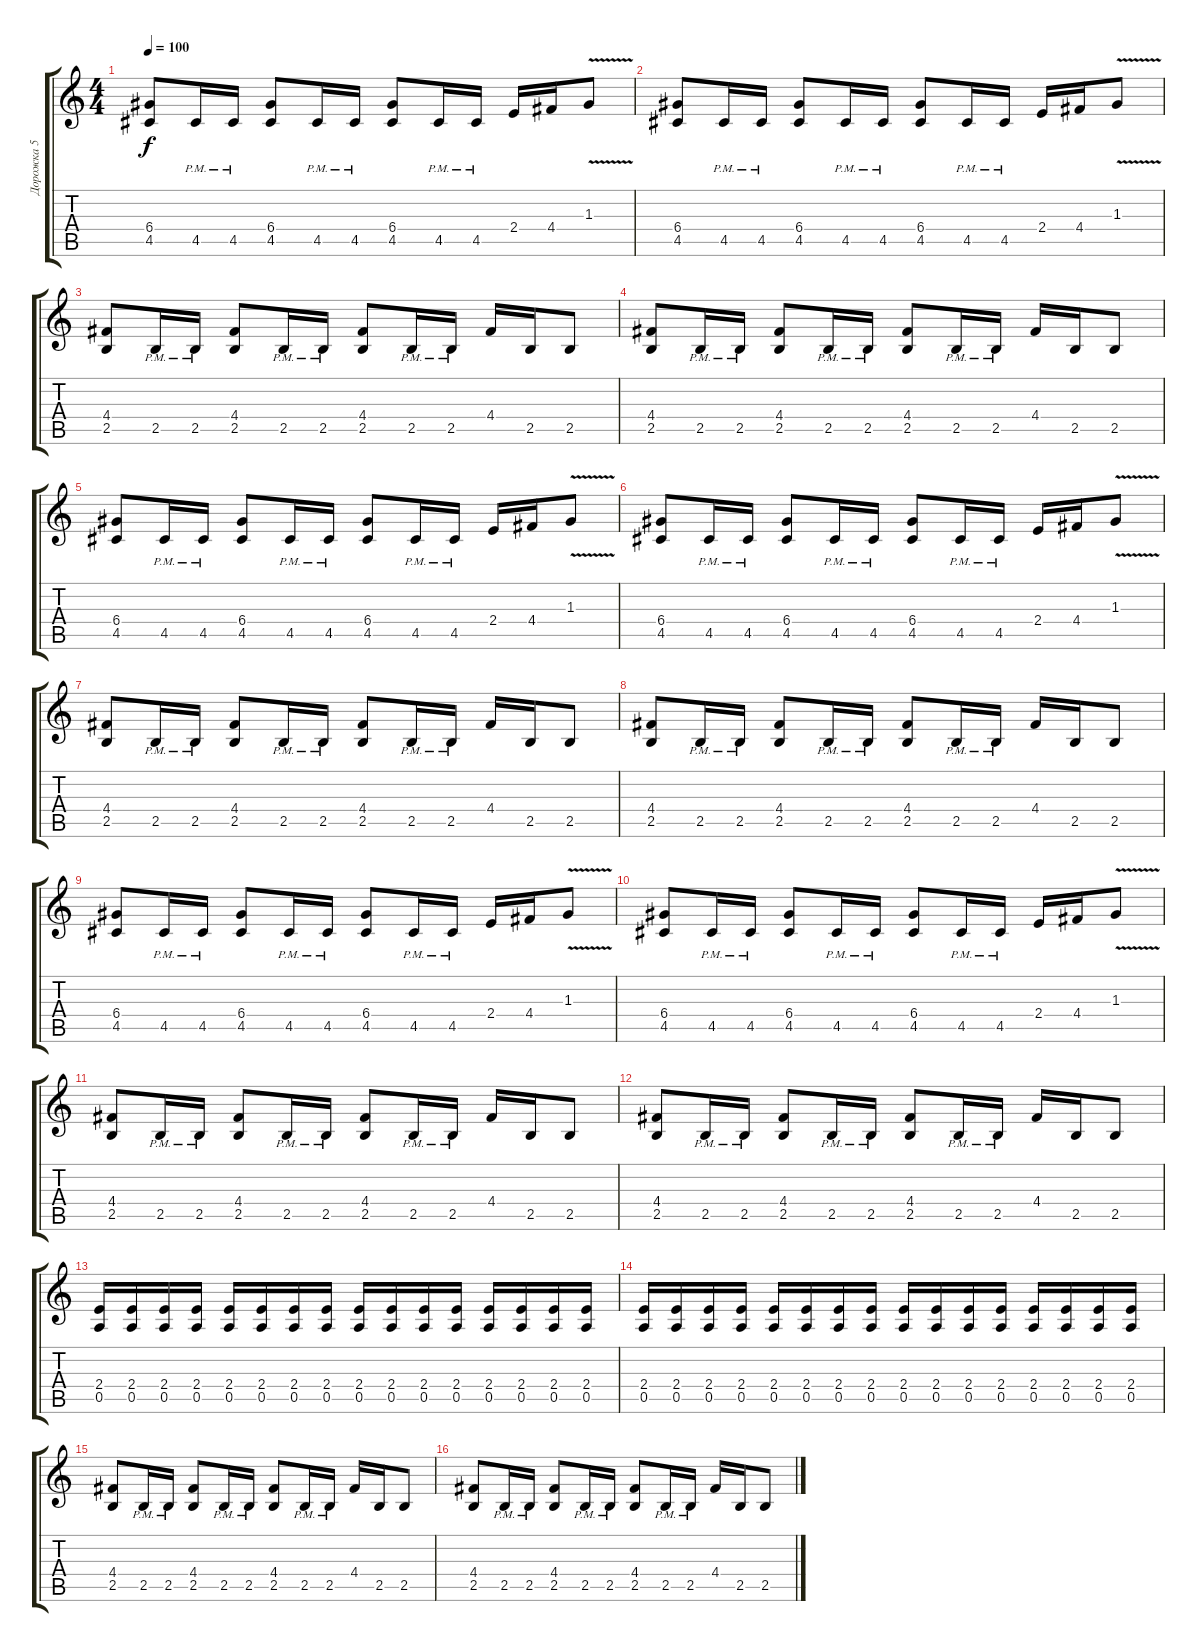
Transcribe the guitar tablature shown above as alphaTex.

\track ("Дорожка 5" "Дорожка 5") {instrument distortionguitar}
\staff {score tabs}
\tuning (E4 B3 G3 D3 A2 E2) {hide}
\ts (4 4)
\tempo 100
\clef g2
\ks c
(6.4 4.5).8{dy f} 4.5{pm}.16 4.5{pm}.16 (6.4 4.5).8 4.5{pm}.16 4.5{pm}.16 (6.4 4.5).8 4.5{pm}.16 4.5{pm}.16 2.4.16 4.4.16 1.3{v}.8 |
(6.4 4.5).8 4.5{pm}.16 4.5{pm}.16 (6.4 4.5).8 4.5{pm}.16 4.5{pm}.16 (6.4 4.5).8 4.5{pm}.16 4.5{pm}.16 2.4.16 4.4.16 1.3{v}.8 |
(4.4 2.5).8 2.5{pm}.16 2.5{pm}.16 (4.4 2.5).8 2.5{pm}.16 2.5{pm}.16 (4.4 2.5).8 2.5{pm}.16 2.5{pm}.16 4.4.16 2.5.16 2.5.8 |
(4.4 2.5).8 2.5{pm}.16 2.5{pm}.16 (4.4 2.5).8 2.5{pm}.16 2.5{pm}.16 (4.4 2.5).8 2.5{pm}.16 2.5{pm}.16 4.4.16 2.5.16 2.5.8 |
(6.4 4.5).8 4.5{pm}.16 4.5{pm}.16 (6.4 4.5).8 4.5{pm}.16 4.5{pm}.16 (6.4 4.5).8 4.5{pm}.16 4.5{pm}.16 2.4.16 4.4.16 1.3{v}.8 |
(6.4 4.5).8 4.5{pm}.16 4.5{pm}.16 (6.4 4.5).8 4.5{pm}.16 4.5{pm}.16 (6.4 4.5).8 4.5{pm}.16 4.5{pm}.16 2.4.16 4.4.16 1.3{v}.8 |
(4.4 2.5).8 2.5{pm}.16 2.5{pm}.16 (4.4 2.5).8 2.5{pm}.16 2.5{pm}.16 (4.4 2.5).8 2.5{pm}.16 2.5{pm}.16 4.4.16 2.5.16 2.5.8 |
(4.4 2.5).8 2.5{pm}.16 2.5{pm}.16 (4.4 2.5).8 2.5{pm}.16 2.5{pm}.16 (4.4 2.5).8 2.5{pm}.16 2.5{pm}.16 4.4.16 2.5.16 2.5.8 |
(6.4 4.5).8 4.5{pm}.16 4.5{pm}.16 (6.4 4.5).8 4.5{pm}.16 4.5{pm}.16 (6.4 4.5).8 4.5{pm}.16 4.5{pm}.16 2.4.16 4.4.16 1.3{v}.8 |
(6.4 4.5).8 4.5{pm}.16 4.5{pm}.16 (6.4 4.5).8 4.5{pm}.16 4.5{pm}.16 (6.4 4.5).8 4.5{pm}.16 4.5{pm}.16 2.4.16 4.4.16 1.3{v}.8 |
(4.4 2.5).8 2.5{pm}.16 2.5{pm}.16 (4.4 2.5).8 2.5{pm}.16 2.5{pm}.16 (4.4 2.5).8 2.5{pm}.16 2.5{pm}.16 4.4.16 2.5.16 2.5.8 |
(4.4 2.5).8 2.5{pm}.16 2.5{pm}.16 (4.4 2.5).8 2.5{pm}.16 2.5{pm}.16 (4.4 2.5).8 2.5{pm}.16 2.5{pm}.16 4.4.16 2.5.16 2.5.8 |
(2.4 0.5).16 (2.4 0.5).16 (2.4 0.5).16 (2.4 0.5).16 (2.4 0.5).16 (2.4 0.5).16 (2.4 0.5).16 (2.4 0.5).16 (2.4 0.5).16 (2.4 0.5).16 (2.4 0.5).16 (2.4 0.5).16 (2.4 0.5).16 (2.4 0.5).16 (2.4 0.5).16 (2.4 0.5).16 |
(2.4 0.5).16 (2.4 0.5).16 (2.4 0.5).16 (2.4 0.5).16 (2.4 0.5).16 (2.4 0.5).16 (2.4 0.5).16 (2.4 0.5).16 (2.4 0.5).16 (2.4 0.5).16 (2.4 0.5).16 (2.4 0.5).16 (2.4 0.5).16 (2.4 0.5).16 (2.4 0.5).16 (2.4 0.5).16 |
(4.4 2.5).8 2.5{pm}.16 2.5{pm}.16 (4.4 2.5).8 2.5{pm}.16 2.5{pm}.16 (4.4 2.5).8 2.5{pm}.16 2.5{pm}.16 4.4.16 2.5.16 2.5.8 |
(4.4 2.5).8 2.5{pm}.16 2.5{pm}.16 (4.4 2.5).8 2.5{pm}.16 2.5{pm}.16 (4.4 2.5).8 2.5{pm}.16 2.5{pm}.16 4.4.16 2.5.16 2.5.8
